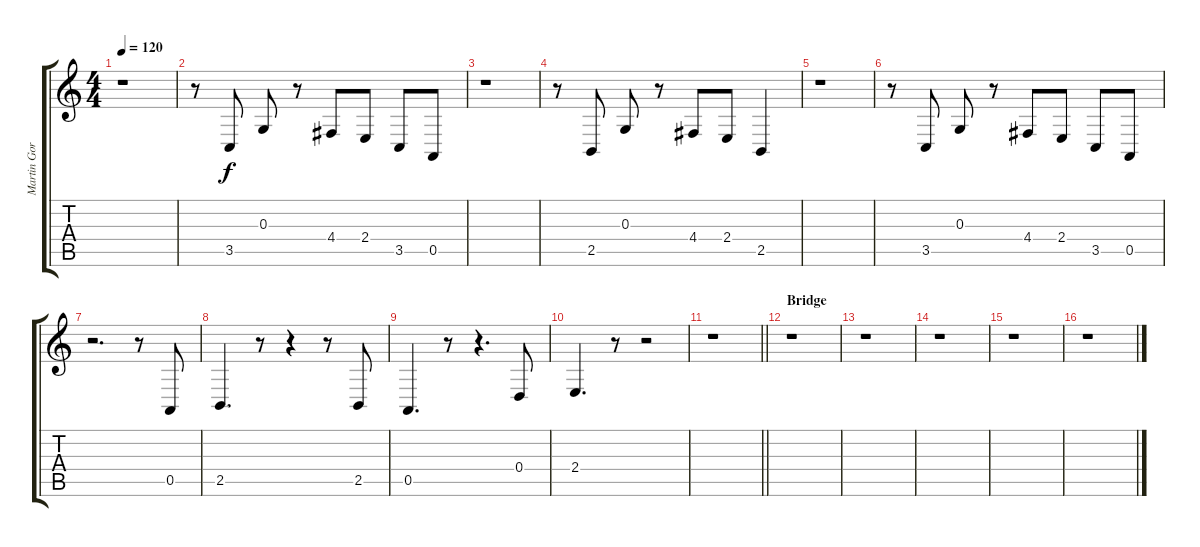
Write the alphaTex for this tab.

\track ("Martin Gore - Synth III" "Martin Gor") {instrument koto}
\staff {score tabs}
\tuning (E4 B3 G3 D3 A2 E2) {hide}
\ts (4 4)
\tempo 120
\clef g2
\ks c
r.1{dy f} |
r.8 3.5.8 0.3.8 r.8 4.4.8 2.4.8 3.5.8 0.5.8 |
r.1 |
r.8 2.5.8 0.3.8 r.8 4.4.8 2.4.8 2.5.4 |
r.1 |
r.8 3.5.8 0.3.8 r.8 4.4.8 2.4.8 3.5.8 0.5.8 |
r.2{d volume 15 instrument electricguitarclean} r.8 0.5.8 |
2.5.4{d} r.8 r.4 r.8 2.5.8 |
0.5.4{d} r.8 r.4{d} 0.4.8 |
2.4.4{d} r.8 r.2 |
\barLineRight lightlight
r.1 |
\section ("" "Bridge")
r.1 |
r.1 |
r.1 |
r.1 |
r.1
